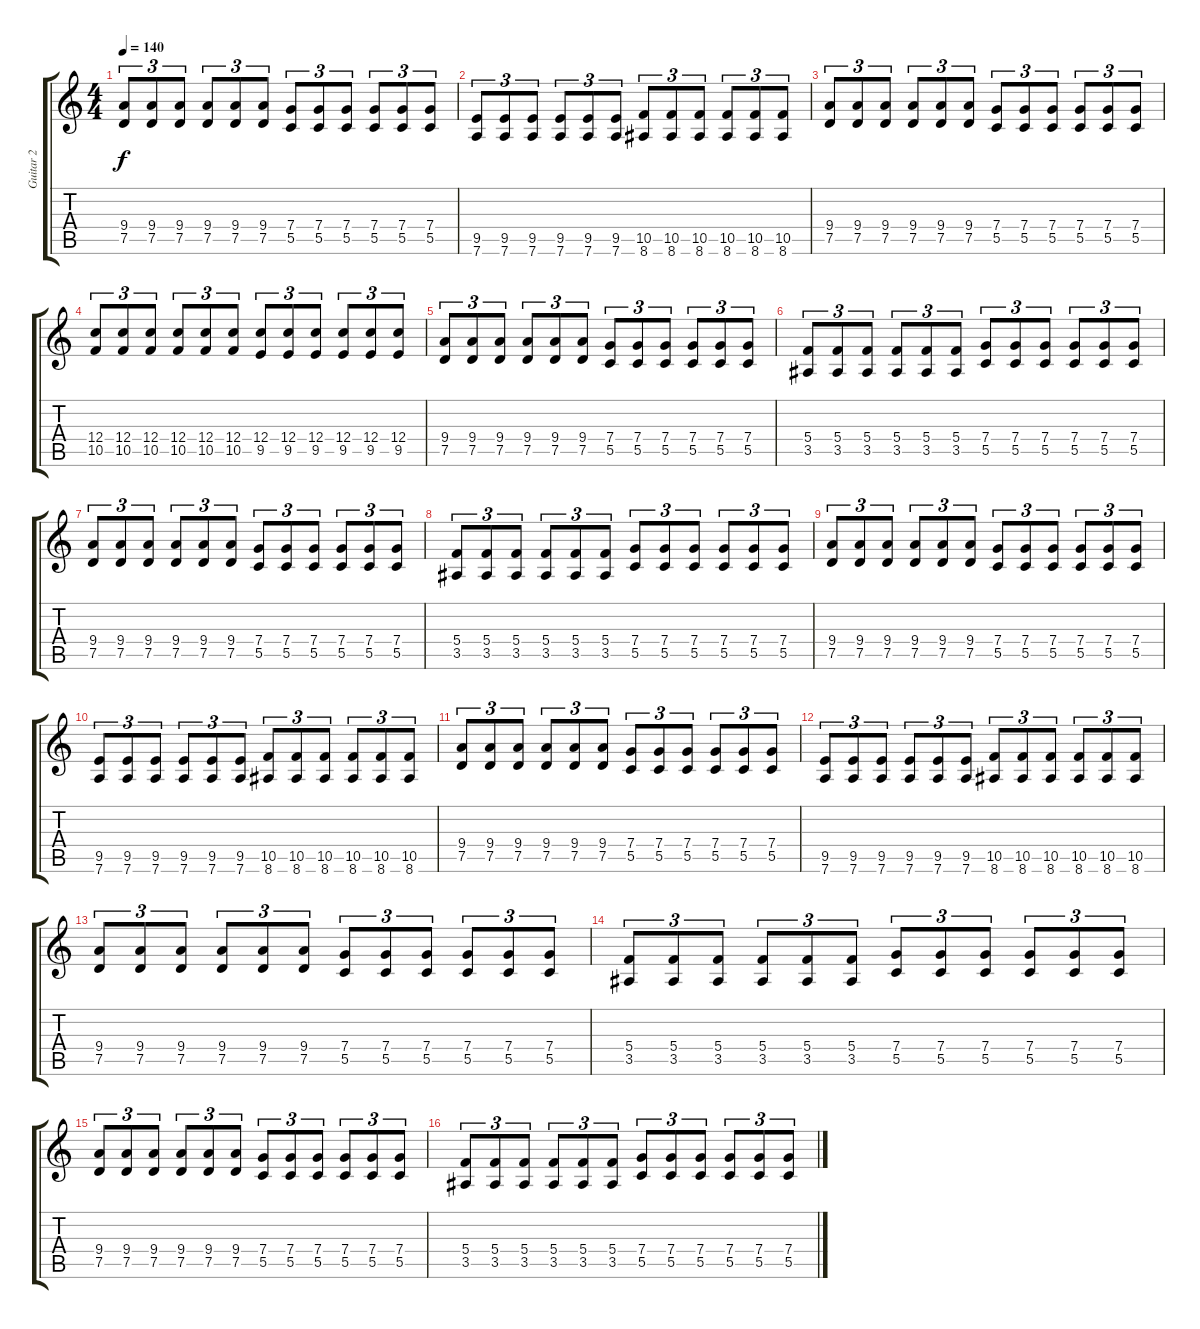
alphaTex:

\track ("Guitar 2" "Guitar 2") {instrument distortionguitar}
\staff {score tabs}
\tuning (D4 A3 F3 C3 G2 D2) {hide}
\ts (4 4)
\tempo 140
\clef g2
\ks c
(9.4 7.5).8{tu (3 2) dy f} (9.4 7.5).8{tu (3 2)} (9.4 7.5).8{tu (3 2)} (9.4 7.5).8{tu (3 2)} (9.4 7.5).8{tu (3 2)} (9.4 7.5).8{tu (3 2)} (7.4 5.5).8{tu (3 2)} (7.4 5.5).8{tu (3 2)} (7.4 5.5).8{tu (3 2)} (7.4 5.5).8{tu (3 2)} (7.4 5.5).8{tu (3 2)} (7.4 5.5).8{tu (3 2)} |
(9.5 7.6).8{tu (3 2)} (9.5 7.6).8{tu (3 2)} (9.5 7.6).8{tu (3 2)} (9.5 7.6).8{tu (3 2)} (9.5 7.6).8{tu (3 2)} (9.5 7.6).8{tu (3 2)} (10.5 8.6).8{tu (3 2)} (10.5 8.6).8{tu (3 2)} (10.5 8.6).8{tu (3 2)} (10.5 8.6).8{tu (3 2)} (10.5 8.6).8{tu (3 2)} (10.5 8.6).8{tu (3 2)} |
(9.4 7.5).8{tu (3 2)} (9.4 7.5).8{tu (3 2)} (9.4 7.5).8{tu (3 2)} (9.4 7.5).8{tu (3 2)} (9.4 7.5).8{tu (3 2)} (9.4 7.5).8{tu (3 2)} (7.4 5.5).8{tu (3 2)} (7.4 5.5).8{tu (3 2)} (7.4 5.5).8{tu (3 2)} (7.4 5.5).8{tu (3 2)} (7.4 5.5).8{tu (3 2)} (7.4 5.5).8{tu (3 2)} |
(12.4 10.5).8{tu (3 2)} (12.4 10.5).8{tu (3 2)} (12.4 10.5).8{tu (3 2)} (12.4 10.5).8{tu (3 2)} (12.4 10.5).8{tu (3 2)} (12.4 10.5).8{tu (3 2)} (12.4 9.5).8{tu (3 2)} (12.4 9.5).8{tu (3 2)} (12.4 9.5).8{tu (3 2)} (12.4 9.5).8{tu (3 2)} (12.4 9.5).8{tu (3 2)} (12.4 9.5).8{tu (3 2)} |
(9.4 7.5).8{tu (3 2)} (9.4 7.5).8{tu (3 2)} (9.4 7.5).8{tu (3 2)} (9.4 7.5).8{tu (3 2)} (9.4 7.5).8{tu (3 2)} (9.4 7.5).8{tu (3 2)} (7.4 5.5).8{tu (3 2)} (7.4 5.5).8{tu (3 2)} (7.4 5.5).8{tu (3 2)} (7.4 5.5).8{tu (3 2)} (7.4 5.5).8{tu (3 2)} (7.4 5.5).8{tu (3 2)} |
(5.4 3.5).8{tu (3 2)} (5.4 3.5).8{tu (3 2)} (5.4 3.5).8{tu (3 2)} (5.4 3.5).8{tu (3 2)} (5.4 3.5).8{tu (3 2)} (5.4 3.5).8{tu (3 2)} (7.4 5.5).8{tu (3 2)} (7.4 5.5).8{tu (3 2)} (7.4 5.5).8{tu (3 2)} (7.4 5.5).8{tu (3 2)} (7.4 5.5).8{tu (3 2)} (7.4 5.5).8{tu (3 2)} |
(9.4 7.5).8{tu (3 2)} (9.4 7.5).8{tu (3 2)} (9.4 7.5).8{tu (3 2)} (9.4 7.5).8{tu (3 2)} (9.4 7.5).8{tu (3 2)} (9.4 7.5).8{tu (3 2)} (7.4 5.5).8{tu (3 2)} (7.4 5.5).8{tu (3 2)} (7.4 5.5).8{tu (3 2)} (7.4 5.5).8{tu (3 2)} (7.4 5.5).8{tu (3 2)} (7.4 5.5).8{tu (3 2)} |
(5.4 3.5).8{tu (3 2)} (5.4 3.5).8{tu (3 2)} (5.4 3.5).8{tu (3 2)} (5.4 3.5).8{tu (3 2)} (5.4 3.5).8{tu (3 2)} (5.4 3.5).8{tu (3 2)} (7.4 5.5).8{tu (3 2)} (7.4 5.5).8{tu (3 2)} (7.4 5.5).8{tu (3 2)} (7.4 5.5).8{tu (3 2)} (7.4 5.5).8{tu (3 2)} (7.4 5.5).8{tu (3 2)} |
(9.4 7.5).8{tu (3 2)} (9.4 7.5).8{tu (3 2)} (9.4 7.5).8{tu (3 2)} (9.4 7.5).8{tu (3 2)} (9.4 7.5).8{tu (3 2)} (9.4 7.5).8{tu (3 2)} (7.4 5.5).8{tu (3 2)} (7.4 5.5).8{tu (3 2)} (7.4 5.5).8{tu (3 2)} (7.4 5.5).8{tu (3 2)} (7.4 5.5).8{tu (3 2)} (7.4 5.5).8{tu (3 2)} |
(9.5 7.6).8{tu (3 2)} (9.5 7.6).8{tu (3 2)} (9.5 7.6).8{tu (3 2)} (9.5 7.6).8{tu (3 2)} (9.5 7.6).8{tu (3 2)} (9.5 7.6).8{tu (3 2)} (10.5 8.6).8{tu (3 2)} (10.5 8.6).8{tu (3 2)} (10.5 8.6).8{tu (3 2)} (10.5 8.6).8{tu (3 2)} (10.5 8.6).8{tu (3 2)} (10.5 8.6).8{tu (3 2)} |
(9.4 7.5).8{tu (3 2)} (9.4 7.5).8{tu (3 2)} (9.4 7.5).8{tu (3 2)} (9.4 7.5).8{tu (3 2)} (9.4 7.5).8{tu (3 2)} (9.4 7.5).8{tu (3 2)} (7.4 5.5).8{tu (3 2)} (7.4 5.5).8{tu (3 2)} (7.4 5.5).8{tu (3 2)} (7.4 5.5).8{tu (3 2)} (7.4 5.5).8{tu (3 2)} (7.4 5.5).8{tu (3 2)} |
(9.5 7.6).8{tu (3 2)} (9.5 7.6).8{tu (3 2)} (9.5 7.6).8{tu (3 2)} (9.5 7.6).8{tu (3 2)} (9.5 7.6).8{tu (3 2)} (9.5 7.6).8{tu (3 2)} (10.5 8.6).8{tu (3 2)} (10.5 8.6).8{tu (3 2)} (10.5 8.6).8{tu (3 2)} (10.5 8.6).8{tu (3 2)} (10.5 8.6).8{tu (3 2)} (10.5 8.6).8{tu (3 2)} |
(9.4 7.5).8{tu (3 2)} (9.4 7.5).8{tu (3 2)} (9.4 7.5).8{tu (3 2)} (9.4 7.5).8{tu (3 2)} (9.4 7.5).8{tu (3 2)} (9.4 7.5).8{tu (3 2)} (7.4 5.5).8{tu (3 2)} (7.4 5.5).8{tu (3 2)} (7.4 5.5).8{tu (3 2)} (7.4 5.5).8{tu (3 2)} (7.4 5.5).8{tu (3 2)} (7.4 5.5).8{tu (3 2)} |
(5.4 3.5).8{tu (3 2)} (5.4 3.5).8{tu (3 2)} (5.4 3.5).8{tu (3 2)} (5.4 3.5).8{tu (3 2)} (5.4 3.5).8{tu (3 2)} (5.4 3.5).8{tu (3 2)} (7.4 5.5).8{tu (3 2)} (7.4 5.5).8{tu (3 2)} (7.4 5.5).8{tu (3 2)} (7.4 5.5).8{tu (3 2)} (7.4 5.5).8{tu (3 2)} (7.4 5.5).8{tu (3 2)} |
(9.4 7.5).8{tu (3 2)} (9.4 7.5).8{tu (3 2)} (9.4 7.5).8{tu (3 2)} (9.4 7.5).8{tu (3 2)} (9.4 7.5).8{tu (3 2)} (9.4 7.5).8{tu (3 2)} (7.4 5.5).8{tu (3 2)} (7.4 5.5).8{tu (3 2)} (7.4 5.5).8{tu (3 2)} (7.4 5.5).8{tu (3 2)} (7.4 5.5).8{tu (3 2)} (7.4 5.5).8{tu (3 2)} |
(5.4 3.5).8{tu (3 2)} (5.4 3.5).8{tu (3 2)} (5.4 3.5).8{tu (3 2)} (5.4 3.5).8{tu (3 2)} (5.4 3.5).8{tu (3 2)} (5.4 3.5).8{tu (3 2)} (7.4 5.5).8{tu (3 2)} (7.4 5.5).8{tu (3 2)} (7.4 5.5).8{tu (3 2)} (7.4 5.5).8{tu (3 2)} (7.4 5.5).8{tu (3 2)} (7.4 5.5).8{tu (3 2)}
